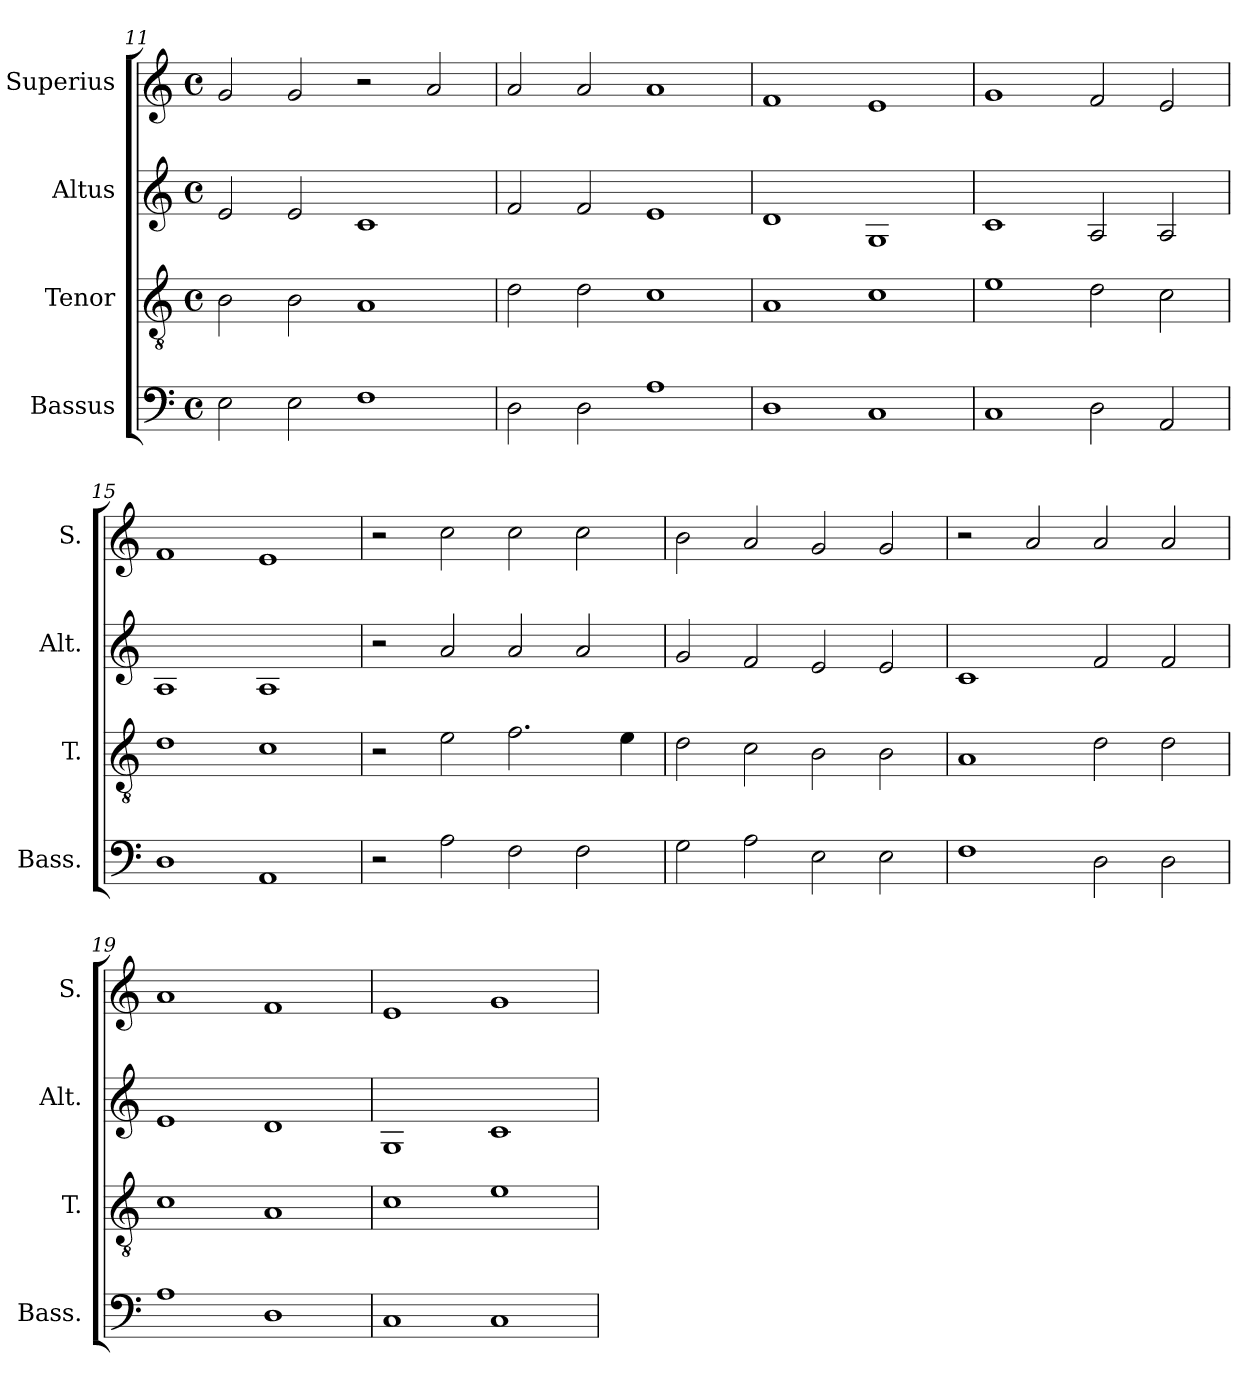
**kern	**kern	**kern	**kern
*part4	*part3	*part2	*part1
*staff4	*staff3	*staff2	*staff1
*I"Bassus	*I"Tenor	*I"Altus	*I"Superius
*I'Bass.	*I'T.	*I'Alt.	*I'S.
*clefF4	*clefGv2	*clefG2	*clefG2
*	*ITrd7c12	*	*
*k[]	*k[]	*k[]	*k[]
*C:	*C:	*C:	*C:
*M4/4	*M4/4	*M4/4	*M4/4
*met(c)	*met(c)	*met(c)	*met(c)
=11	=11	=11	=11
2Ei\	2BBi\	2ei/	2gi/
2Ei\	2BBi\	2ei/	2gi/
1Fi	1AAi	1ci	2r
.	.	.	2ai/
=12	=12	=12	=12
2Di\	2Di\	2fi/	2ai/
2Di\	2Di\	2fi/	2ai/
1Ai	1Ci	1ei	1ai
=13	=13	=13	=13
1Di	1AAi	1di	1fi
1Ci	1Ci	1Gi	1ei
=14	=14	=14	=14
1Ci	1Ei	1ci	1gi
2Di\	2Di\	2Ai/	2fi/
2AAi/	2Ci\	2Ai/	2ei/
!!LO:PB:g=z
=15	=15	=15	=15
1Di	1Di	1Ai	1fi
1AAi	1Ci	1Ai	1ei
=16	=16	=16	=16
2r	2r	2r	2r
2Ai\	2Ei\	2ai/	2cci\
2Fi\	2.Fi\	2ai/	2cci\
2Fi\	.	2ai/	2cci\
.	4Ei\	.	.
=17	=17	=17	=17
2Gi\	2Di\	2gi/	2bi\
2Ai\	2Ci\	2fi/	2ai/
2Ei\	2BBi\	2ei/	2gi/
2Ei\	2BBi\	2ei/	2gi/
=18	=18	=18	=18
1Fi	1AAi	1ci	2r
.	.	.	2ai/
2Di\	2Di\	2fi/	2ai/
2Di\	2Di\	2fi/	2ai/
=19	=19	=19	=19
1Ai	1Ci	1ei	1ai
1Di	1AAi	1di	1fi
!!LO:LB:g=z
=20	=20	=20	=20
1Ci	1Ci	1Gi	1ei
1Ci	1Ei	1ci	1gi
=	=	=	=
*-	*-	*-	*-
